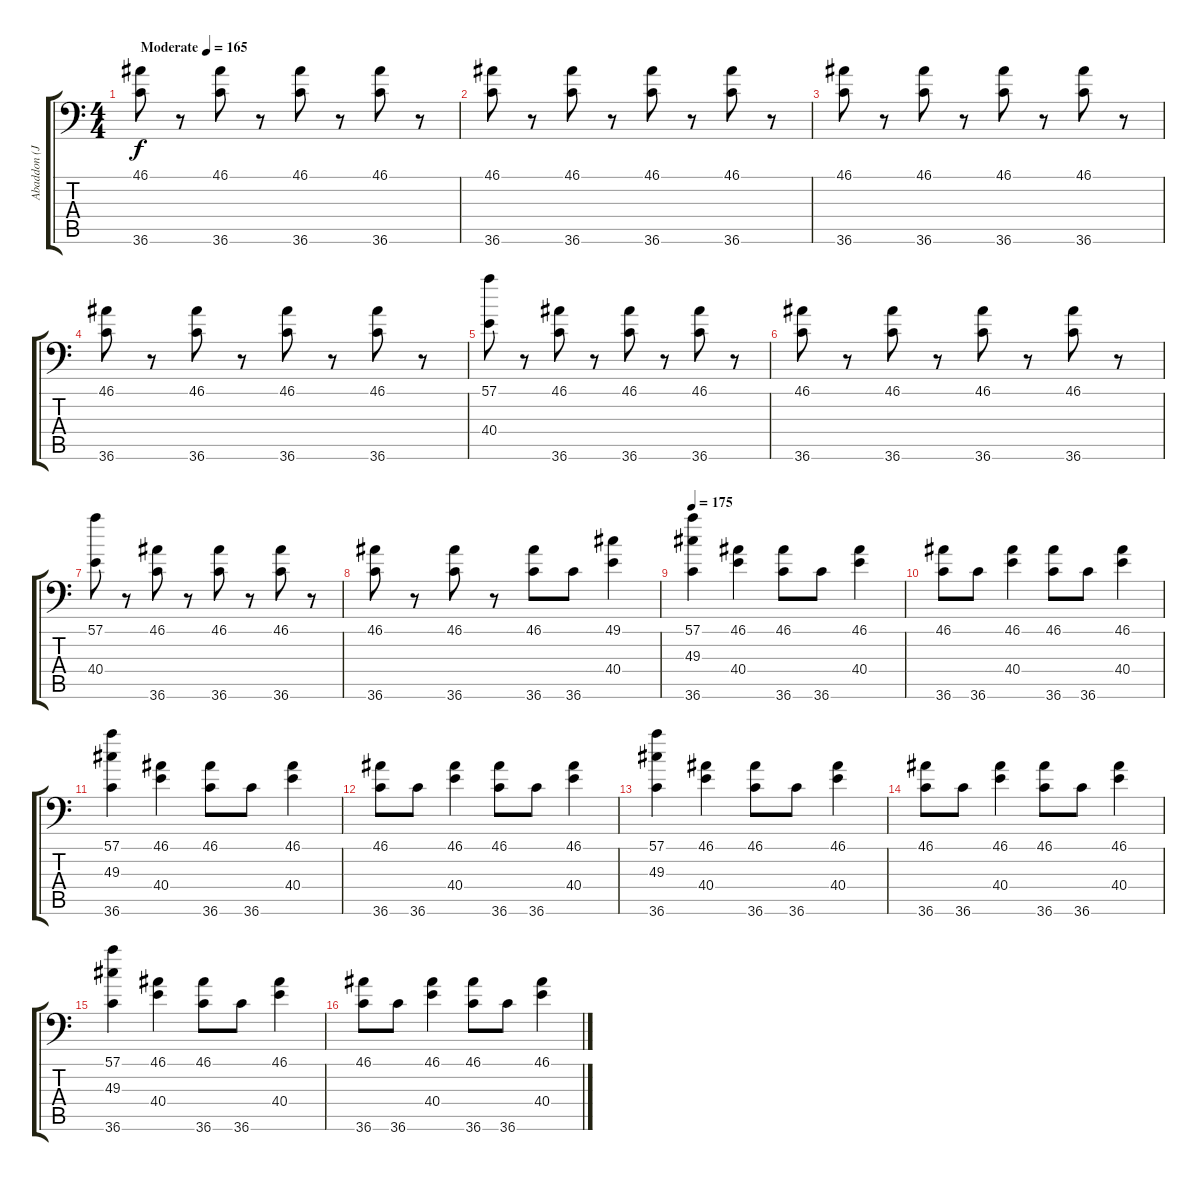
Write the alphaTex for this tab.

\track ("Abaddon (John)" "Abaddon (J") {instrument acousticgrandpiano}
\staff {score tabs}
\tuning (C-1 C-1 C-1 C-1 C-1 C-1) {hide}
\ts (4 4)
\tempo (165 "Moderate")
\clef f4
\ks c
(46.1 36.6).8{dy f instrument acousticgrandpiano} r.8 (46.1 36.6).8 r.8 (46.1 36.6).8 r.8 (46.1 36.6).8 r.8 |
(46.1 36.6).8 r.8 (46.1 36.6).8 r.8 (46.1 36.6).8 r.8 (46.1 36.6).8 r.8 |
(46.1 36.6).8 r.8 (46.1 36.6).8 r.8 (46.1 36.6).8 r.8 (46.1 36.6).8 r.8 |
(46.1 36.6).8 r.8 (46.1 36.6).8 r.8 (46.1 36.6).8 r.8 (46.1 36.6).8 r.8 |
(57.1 40.4).8 r.8 (46.1 36.6).8 r.8 (46.1 36.6).8 r.8 (46.1 36.6).8 r.8 |
(46.1 36.6).8 r.8 (46.1 36.6).8 r.8 (46.1 36.6).8 r.8 (46.1 36.6).8 r.8 |
(57.1 40.4).8 r.8 (46.1 36.6).8 r.8 (46.1 36.6).8 r.8 (46.1 36.6).8 r.8 |
(46.1 36.6).8 r.8 (46.1 36.6).8 r.8 (46.1 36.6).8 36.6.8 (49.1 40.4).4 |
\tempo 175
(57.1 49.3 36.6).4 (46.1 40.4).4 (46.1 36.6).8 36.6.8 (46.1 40.4).4 |
(46.1 36.6).8 36.6.8 (46.1 40.4).4 (46.1 36.6).8 36.6.8 (46.1 40.4).4 |
(57.1 49.3 36.6).4 (46.1 40.4).4 (46.1 36.6).8 36.6.8 (46.1 40.4).4 |
(46.1 36.6).8 36.6.8 (46.1 40.4).4 (46.1 36.6).8 36.6.8 (46.1 40.4).4 |
(57.1 49.3 36.6).4 (46.1 40.4).4 (46.1 36.6).8 36.6.8 (46.1 40.4).4 |
(46.1 36.6).8 36.6.8 (46.1 40.4).4 (46.1 36.6).8 36.6.8 (46.1 40.4).4 |
(57.1 49.3 36.6).4 (46.1 40.4).4 (46.1 36.6).8 36.6.8 (46.1 40.4).4 |
(46.1 36.6).8 36.6.8 (46.1 40.4).4 (46.1 36.6).8 36.6.8 (46.1 40.4).4
